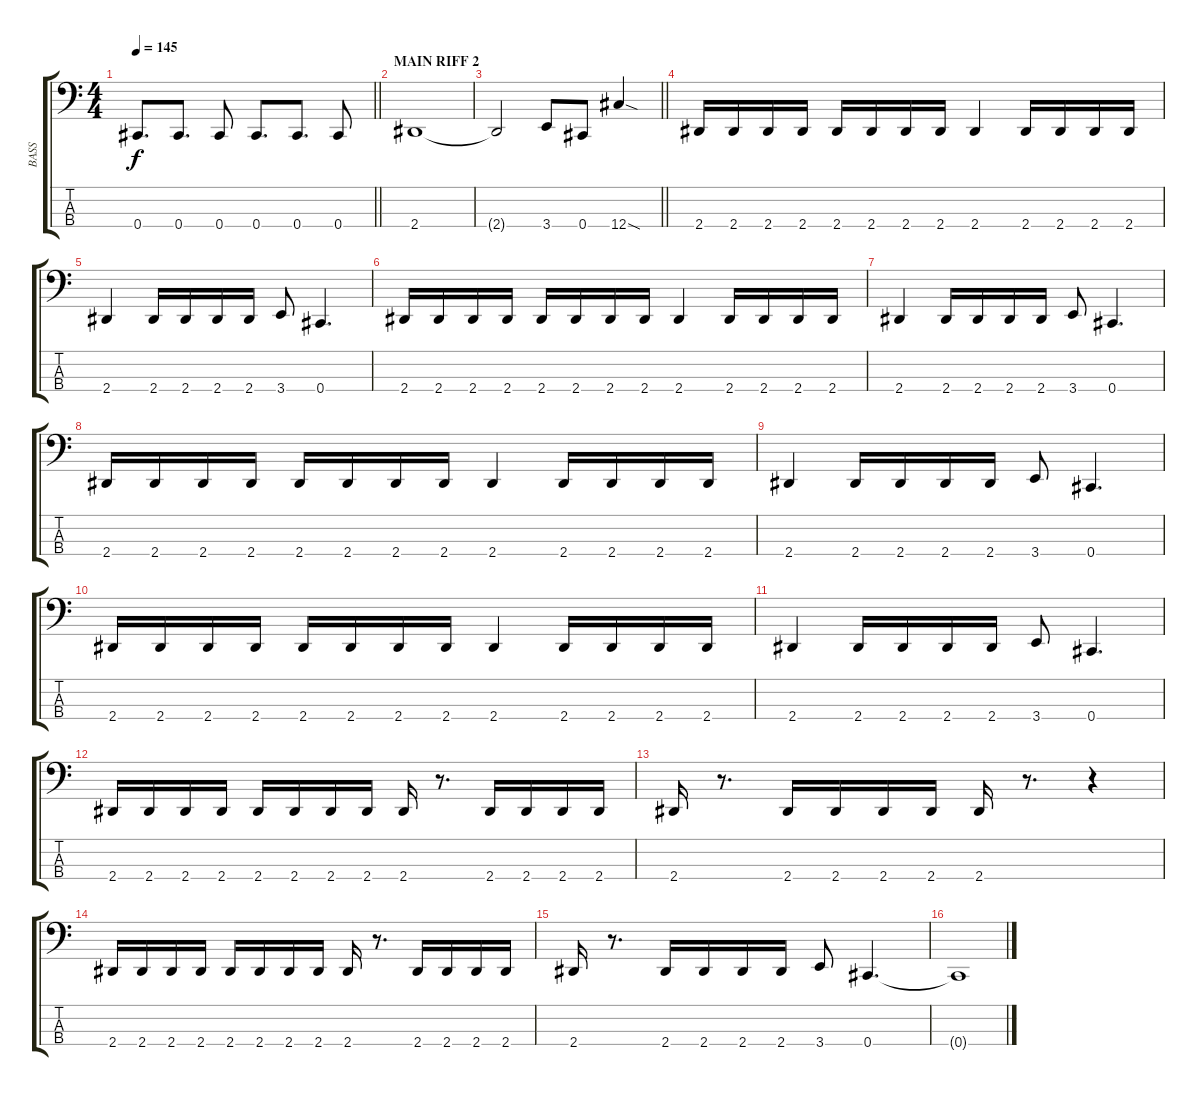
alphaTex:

\track ("BASS" "BASS") {instrument electricbasspick}
\staff {score tabs}
\tuning (Gb2 Db2 Ab1 Db1) {hide}
\ts (4 4)
\tempo 145
\clef f4
\barLineRight lightlight
\ks c
0.4.8{d dy f} 0.4.8{d} 0.4.8 0.4.8{d} 0.4.8{d} 0.4.8 |
\section ("" "MAIN RIFF 2")
2.4.1 |
\barLineRight lightlight
2.4{t}.2 3.4.8 0.4.8 12.4{sod}.4 |
\section ("" "")
2.4.16 2.4.16 2.4.16 2.4.16 2.4.16 2.4.16 2.4.16 2.4.16 2.4.4 2.4.16 2.4.16 2.4.16 2.4.16 |
2.4.4 2.4.16 2.4.16 2.4.16 2.4.16 3.4.8 0.4.4{d} |
2.4.16 2.4.16 2.4.16 2.4.16 2.4.16 2.4.16 2.4.16 2.4.16 2.4.4 2.4.16 2.4.16 2.4.16 2.4.16 |
2.4.4 2.4.16 2.4.16 2.4.16 2.4.16 3.4.8 0.4.4{d} |
2.4.16 2.4.16 2.4.16 2.4.16 2.4.16 2.4.16 2.4.16 2.4.16 2.4.4 2.4.16 2.4.16 2.4.16 2.4.16 |
2.4.4 2.4.16 2.4.16 2.4.16 2.4.16 3.4.8 0.4.4{d} |
2.4.16 2.4.16 2.4.16 2.4.16 2.4.16 2.4.16 2.4.16 2.4.16 2.4.4 2.4.16 2.4.16 2.4.16 2.4.16 |
2.4.4 2.4.16 2.4.16 2.4.16 2.4.16 3.4.8 0.4.4{d} |
2.4.16 2.4.16 2.4.16 2.4.16 2.4.16 2.4.16 2.4.16 2.4.16 2.4.16 r.8{d} 2.4.16 2.4.16 2.4.16 2.4.16 |
2.4.16 r.8{d} 2.4.16 2.4.16 2.4.16 2.4.16 2.4.16 r.8{d} r.4 |
2.4.16 2.4.16 2.4.16 2.4.16 2.4.16 2.4.16 2.4.16 2.4.16 2.4.16 r.8{d} 2.4.16 2.4.16 2.4.16 2.4.16 |
2.4.16 r.8{d} 2.4.16 2.4.16 2.4.16 2.4.16 3.4.8 0.4.4{d} |
0.4{t}.1
